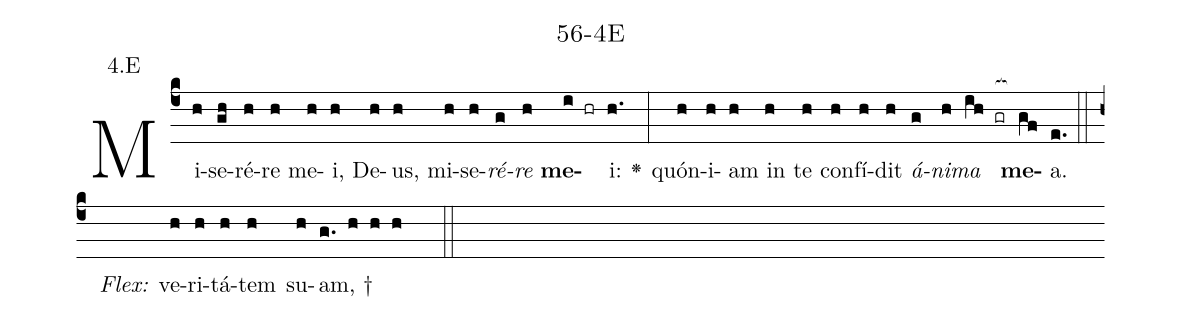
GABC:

name: 56-4E;
annotation: 4.E;
%%
(c4)Mi(h)se(gh)ré(h)re(h) me(h)i,(h) De(h)us,(h) mi(h)se(h)<i>ré</i>(g)<i>re</i>(h) <b>me</b>(i hr)i:(h.) <v>\greheightstar</v>(:) quón(h)i(h)am(h) in(h) te(h) con(h)fí(h)dit(h) <i>á</i>(g)<i>ni</i>(h)<i>ma</i>(ih gr[ocb:1{]) <b>me</b>(gf[ocb:0}])a.(e.) (::)
<i>Flex:</i>()  ve(h)ri(h)tá(h)tem(h) su(h)am, †(g. h h h  ::)

%E(h) u(g) o(h) u(ih) a(gf) e.(e.) (::)
